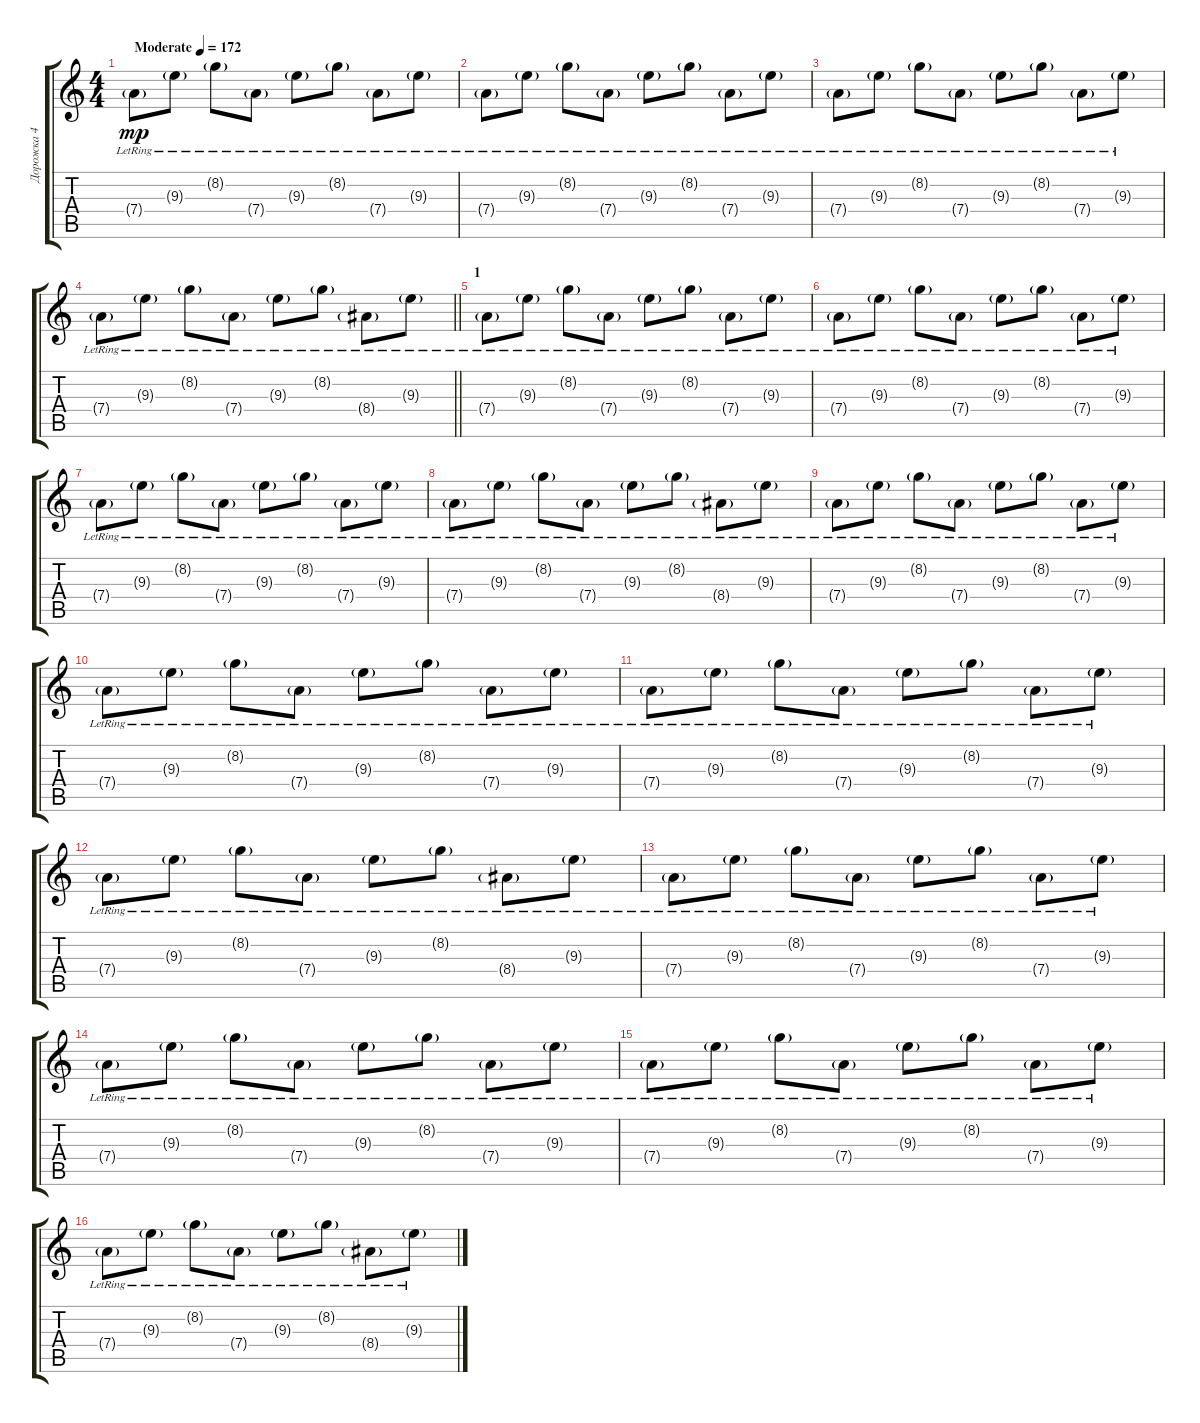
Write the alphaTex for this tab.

\track ("Дорожка 4" "Дорожка 4") {instrument electricguitarjazz}
\staff {score tabs}
\tuning (E4 B3 G3 D3 A2 E2) {hide}
\ts (4 4)
\tempo (172 "Moderate")
\clef g2
\ks c
7.4{g lr}.8{dy mp instrument electricguitarjazz} 9.3{g lr}.8 8.2{g lr}.8 7.4{g lr}.8 9.3{g lr}.8 8.2{g lr}.8 7.4{g lr}.8 9.3{g lr}.8 |
7.4{g lr}.8 9.3{g lr}.8 8.2{g lr}.8 7.4{g lr}.8 9.3{g lr}.8 8.2{g lr}.8 7.4{g lr}.8 9.3{g lr}.8 |
7.4{g lr}.8 9.3{g lr}.8 8.2{g lr}.8 7.4{g lr}.8 9.3{g lr}.8 8.2{g lr}.8 7.4{g lr}.8 9.3{g lr}.8 |
\barLineRight lightlight
7.4{g lr}.8 9.3{g lr}.8 8.2{g lr}.8 7.4{g lr}.8 9.3{g lr}.8 8.2{g lr}.8 8.4{g lr}.8 9.3{g lr}.8 |
\section ("" "1")
7.4{g lr}.8 9.3{g lr}.8 8.2{g lr}.8 7.4{g lr}.8 9.3{g lr}.8 8.2{g lr}.8 7.4{g lr}.8 9.3{g lr}.8 |
7.4{g lr}.8 9.3{g lr}.8 8.2{g lr}.8 7.4{g lr}.8 9.3{g lr}.8 8.2{g lr}.8 7.4{g lr}.8 9.3{g lr}.8 |
7.4{g lr}.8 9.3{g lr}.8 8.2{g lr}.8 7.4{g lr}.8 9.3{g lr}.8 8.2{g lr}.8 7.4{g lr}.8 9.3{g lr}.8 |
7.4{g lr}.8 9.3{g lr}.8 8.2{g lr}.8 7.4{g lr}.8 9.3{g lr}.8 8.2{g lr}.8 8.4{g lr}.8 9.3{g lr}.8 |
7.4{g lr}.8 9.3{g lr}.8 8.2{g lr}.8 7.4{g lr}.8 9.3{g lr}.8 8.2{g lr}.8 7.4{g lr}.8 9.3{g lr}.8 |
7.4{g lr}.8 9.3{g lr}.8 8.2{g lr}.8 7.4{g lr}.8 9.3{g lr}.8 8.2{g lr}.8 7.4{g lr}.8 9.3{g lr}.8 |
7.4{g lr}.8 9.3{g lr}.8 8.2{g lr}.8 7.4{g lr}.8 9.3{g lr}.8 8.2{g lr}.8 7.4{g lr}.8 9.3{g lr}.8 |
7.4{g lr}.8 9.3{g lr}.8 8.2{g lr}.8 7.4{g lr}.8 9.3{g lr}.8 8.2{g lr}.8 8.4{g lr}.8 9.3{g lr}.8 |
7.4{g lr}.8 9.3{g lr}.8 8.2{g lr}.8 7.4{g lr}.8 9.3{g lr}.8 8.2{g lr}.8 7.4{g lr}.8 9.3{g lr}.8 |
7.4{g lr}.8 9.3{g lr}.8 8.2{g lr}.8 7.4{g lr}.8 9.3{g lr}.8 8.2{g lr}.8 7.4{g lr}.8 9.3{g lr}.8 |
7.4{g lr}.8 9.3{g lr}.8 8.2{g lr}.8 7.4{g lr}.8 9.3{g lr}.8 8.2{g lr}.8 7.4{g lr}.8 9.3{g lr}.8 |
7.4{g lr}.8 9.3{g lr}.8 8.2{g lr}.8 7.4{g lr}.8 9.3{g lr}.8 8.2{g lr}.8 8.4{g lr}.8 9.3{g lr}.8
